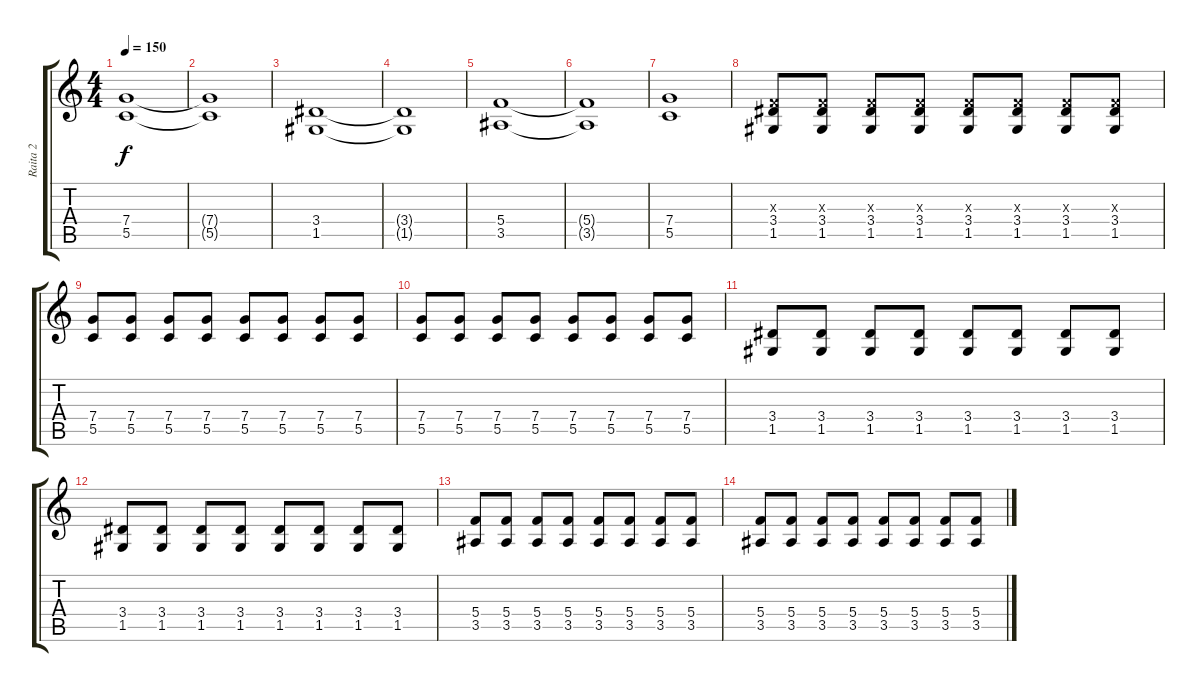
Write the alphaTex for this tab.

\track ("Raita 2" "Raita 2") {instrument distortionguitar}
\staff {score tabs}
\tuning (D4 A3 F3 C3 G2 D2) {hide}
\ts (4 4)
\tempo 150
\clef g2
\ks c
(7.4 5.5).1{dy f instrument distortionguitar} |
(7.4{t} 5.5{t}).1 |
(3.4 1.5).1 |
(3.4{t} 1.5{t}).1 |
(5.4 3.5).1 |
(5.4{t} 3.5{t}).1 |
(7.4 5.5).1 |
(0.3{x} 3.4 1.5).8 (0.3{x} 3.4 1.5).8 (0.3{x} 3.4 1.5).8 (0.3{x} 3.4 1.5).8 (0.3{x} 3.4 1.5).8 (0.3{x} 3.4 1.5).8 (0.3{x} 3.4 1.5).8 (0.3{x} 3.4 1.5).8 |
(7.4 5.5).8 (7.4 5.5).8 (7.4 5.5).8 (7.4 5.5).8 (7.4 5.5).8 (7.4 5.5).8 (7.4 5.5).8 (7.4 5.5).8 |
(7.4 5.5).8 (7.4 5.5).8 (7.4 5.5).8 (7.4 5.5).8 (7.4 5.5).8 (7.4 5.5).8 (7.4 5.5).8 (7.4 5.5).8 |
(3.4 1.5).8 (3.4 1.5).8 (3.4 1.5).8 (3.4 1.5).8 (3.4 1.5).8 (3.4 1.5).8 (3.4 1.5).8 (3.4 1.5).8 |
(3.4 1.5).8 (3.4 1.5).8 (3.4 1.5).8 (3.4 1.5).8 (3.4 1.5).8 (3.4 1.5).8 (3.4 1.5).8 (3.4 1.5).8 |
(5.4 3.5).8 (5.4 3.5).8 (5.4 3.5).8 (5.4 3.5).8 (5.4 3.5).8 (5.4 3.5).8 (5.4 3.5).8 (5.4 3.5).8 |
(5.4 3.5).8 (5.4 3.5).8 (5.4 3.5).8 (5.4 3.5).8 (5.4 3.5).8 (5.4 3.5).8 (5.4 3.5).8 (5.4 3.5).8
